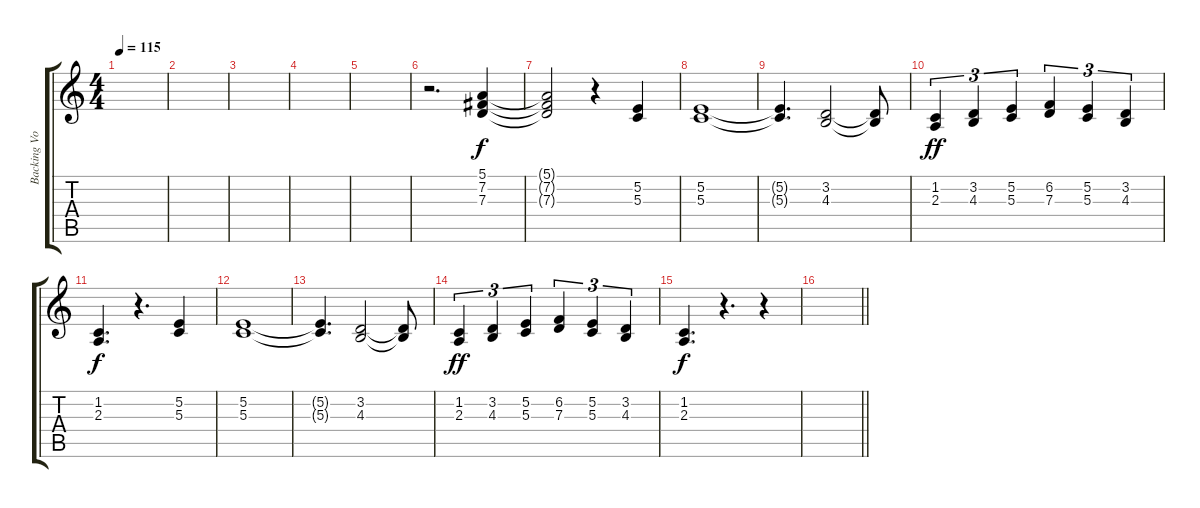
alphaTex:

\track ("Backing Vocals" "Backing Vo") {instrument pad4choir}
\staff {score tabs}
\tuning (E4 B3 G3 D3 A2 E2) {hide}
\ts (4 4)
\tempo 115
\clef g2
\ks c
|
|
|
|
|
r.2{d} (5.1 7.2 7.3).4 |
(5.1{t} 7.2{t} 7.3{t}).2 r.4 (5.2 5.3).4 |
(5.2 5.3).1 |
(5.2{t} 5.3{t}).4{d} (3.2 4.3).2 (3.2{t} 4.3{t}).8 |
(1.2 2.3).4{tu (3 2) dy ff} (3.2 4.3).4{tu (3 2)} (5.2 5.3).4{tu (3 2)} (6.2 7.3).4{tu (3 2)} (5.2 5.3).4{tu (3 2)} (3.2 4.3).4{tu (3 2)} |
(1.2 2.3).4{d dy f} r.4{d} (5.2 5.3).4 |
(5.2 5.3).1 |
(5.2{t} 5.3{t}).4{d} (3.2 4.3).2 (3.2{t} 4.3{t}).8 |
(1.2 2.3).4{tu (3 2) dy ff} (3.2 4.3).4{tu (3 2)} (5.2 5.3).4{tu (3 2)} (6.2 7.3).4{tu (3 2)} (5.2 5.3).4{tu (3 2)} (3.2 4.3).4{tu (3 2)} |
(1.2 2.3).4{d dy f} r.4{d} r.4 |
\barLineRight lightlight
